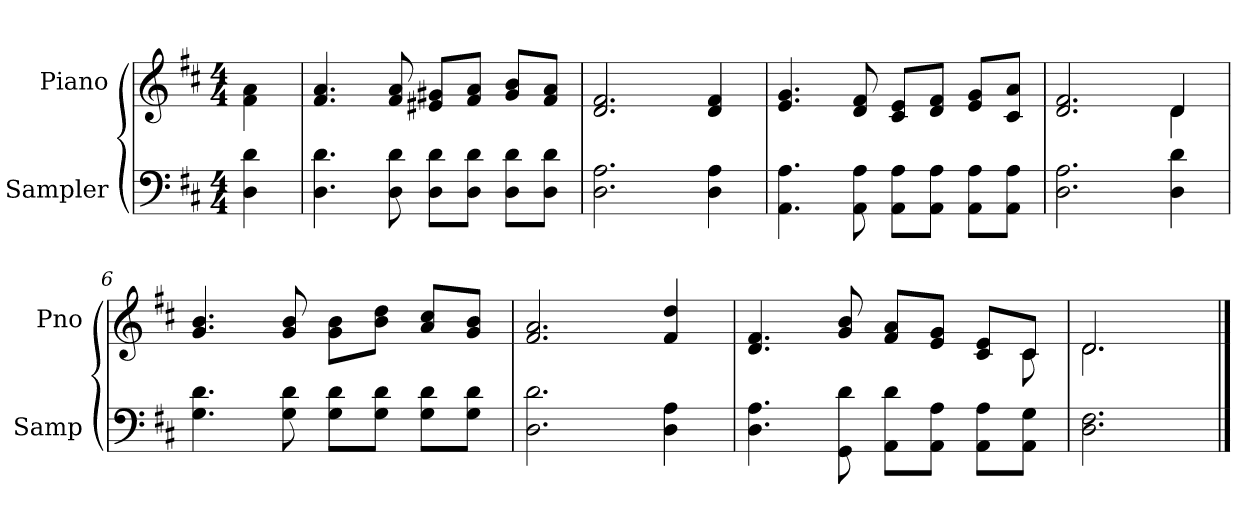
**kern	**kern
*part2	*part1
*staff2	*staff1
*I"Sampler	*I"Piano
*I'Samp	*I'Pno
*clefF4	*clefG2
*k[f#c#]	*k[f#c#]
*D:	*D:
*M4/4	*M4/4
=1	=1
4D\ 4d\	4f#\ 4a\
=2	=2
4.D\ 4.d\	4.f# 4.a
8D\ 8d\	8f# 8a
8D\ 8d\L	8e#X/ 8g#X/L
8D\ 8d\J	8f#/ 8a/J
8D\ 8d\L	8g#/ 8b/L
8D\ 8d\J	8f#/ 8a/J
=3	=3
2.D\ 2.A\	2.d 2.f#
4D\ 4A\	4d 4f#
=4	=4
4.AA\ 4.A\	4.e 4.g
8AA\ 8A\	8d 8f#
8AA\ 8A\L	8c#/ 8e/L
8AA\ 8A\J	8d/ 8f#/J
8AA\ 8A\L	8e/ 8g/L
8AA\ 8A\J	8c#/ 8a/J
=5	=5
*	*^
2.D\ 2.A\	2.d 2.f#	2.ryy
4D\ 4d\	4d/	4d
*	*v	*v
=6	=6
4.G\ 4.d\	4.g 4.b
8G\ 8d\	8g 8b
8G\ 8d\L	8g\ 8b\L
8G\ 8d\J	8b\ 8dd\J
8G\ 8d\L	8a/ 8cc#/L
8G\ 8d\J	8g/ 8b/J
=7	=7
2.D\ 2.d\	2.f#/ 2.a/
4D\ 4A\	4f#/ 4dd/
=8	=8
*	*^
4.D\ 4.A\	4.d/ 4.f#/	2..ryy
8GG\ 8d\	8g/ 8b/	.
8AA\ 8d\L	8f#/ 8a/L	.
8AA\ 8A\J	8e/ 8g/J	.
8AA\ 8A\L	8c#/ 8e/L	.
8AA\ 8G\J	8c#/J	8c#
=9	=9	=9
2.D\ 2.F#\	2.d/	2.d
*	*v	*v
==	==
*-	*-
